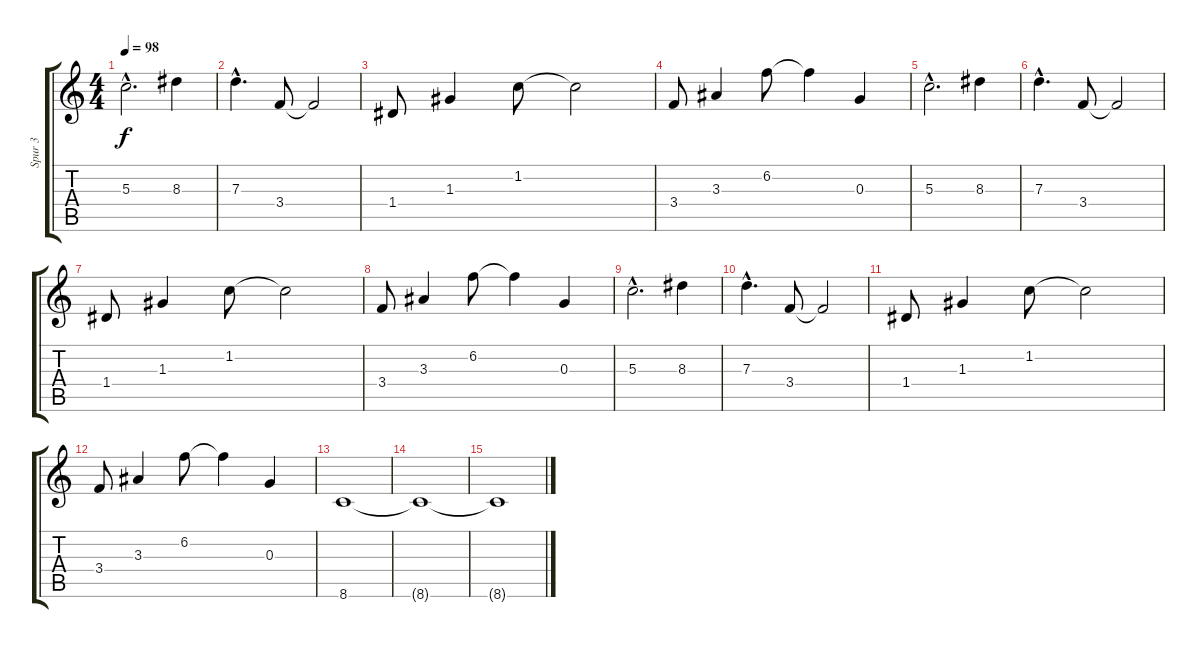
\track ("Spur 3" "Spur 3") {instrument electricguitarclean}
\staff {score tabs}
\tuning (E4 B3 G3 D3 A2 E2) {hide}
\ts (4 4)
\tempo 98
\clef g2
\ks c
5.3{hac}.2{d dy f} 8.3.4 |
7.3{hac}.4{d} 3.4.8 3.4{t}.2 |
1.4.8 1.3.4 1.2.8 1.2{t}.2 |
3.4.8 3.3.4 6.2.8 6.2{t}.4 0.3.4 |
5.3{hac}.2{d} 8.3.4 |
7.3{hac}.4{d} 3.4.8 3.4{t}.2 |
1.4.8 1.3.4 1.2.8 1.2{t}.2 |
3.4.8 3.3.4 6.2.8 6.2{t}.4 0.3.4 |
5.3{hac}.2{d} 8.3.4 |
7.3{hac}.4{d} 3.4.8 3.4{t}.2 |
1.4.8 1.3.4 1.2.8 1.2{t}.2 |
3.4.8 3.3.4 6.2.8 6.2{t}.4 0.3.4 |
8.6.1 |
8.6{t}.1 |
8.6{t}.1
